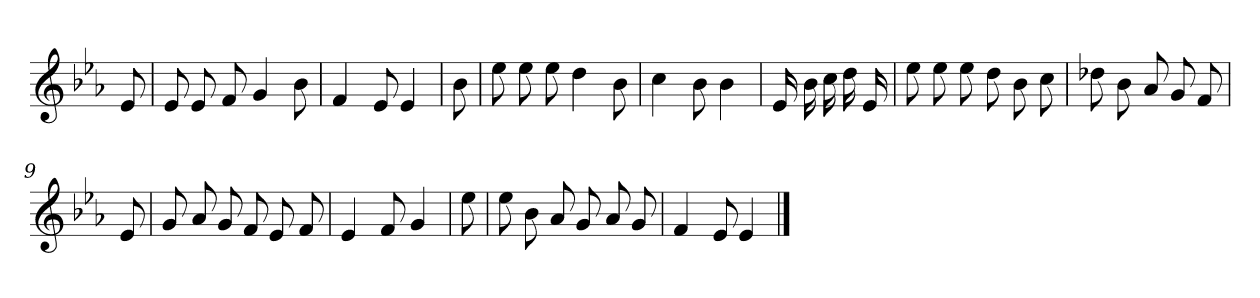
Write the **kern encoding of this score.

**kern
*part1
*staff1
*clefG2
*k[b-e-a-]
*E-:
=
8e-
=1
8e-
8e-
8f
4g
8b-
=2
4f
8e-
4e-
=3
8b-
=4
8ee-
8ee-
8ee-
4dd
8b-
=5
4cc
8b-
4b-
=6
16e-
16b-
16cc
16dd
16e-
=7
8ee-
8ee-
8ee-
8dd
8b-
8cc
=8
8dd-X
8b-
8a-
8g
8f
=9
8e-
=10
8g
8a-
8g
8f
8e-
8f
=11
4e-
8f
4g
=12
8ee-
=13
8ee-
8b-
8a-
8g
8a-
8g
=14
4f
8e-
4e-
==
*-
